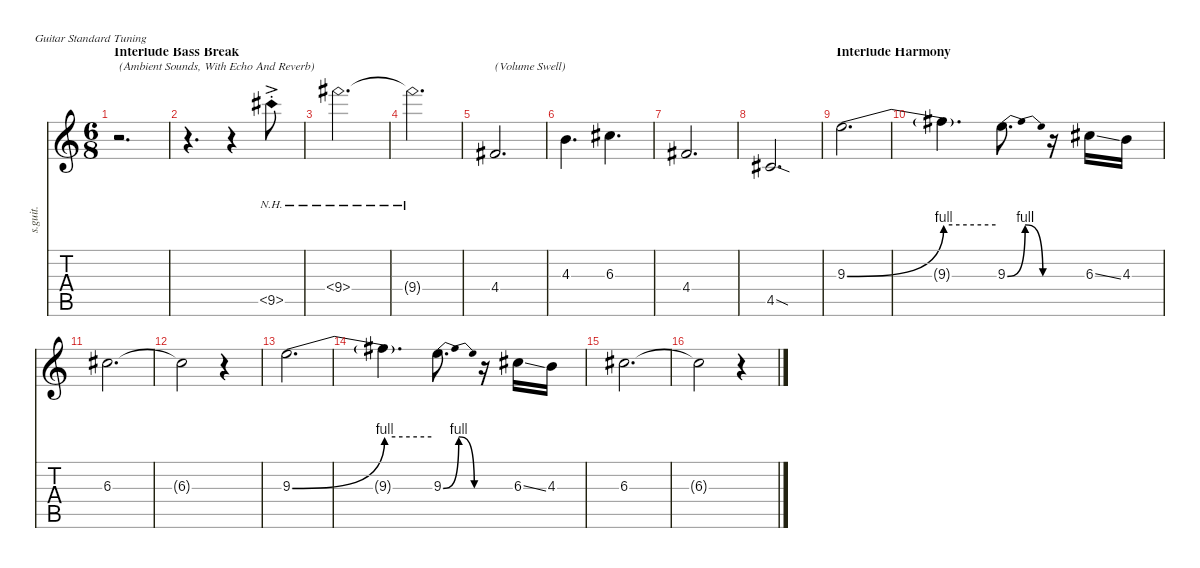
\defaultSystemsLayout 4
\hideDynamics
\bracketExtendMode nobrackets
\track ("James Hetfield - Rhythm Guitar" "s.guit.") {instrument distortionguitar}
\staff {score tabs}
\tuning (E4 B3 G3 D3 A2 E2)
\ts (6 8)
\beaming (8 2 2 2 2)
\section ("" "Interlude Bass Break")
\tempo (78 hide)
\clef g2
\ks c
r.2{d txt "(Ambient Sounds, With Echo And Reverb)" dy f} |
r.4{d} r.4 9.5{nh ac st acc #}.8{lyrics (0 "") lyrics (1 "") lyrics (2 "") lyrics (3 "") lyrics (4 "") dy ppp} |
9.4{nh}.2{d lyrics (0 "") lyrics (1 "") lyrics (2 "") lyrics (3 "") lyrics (4 "") dy pp} |
9.4{nh t}.2{d lyrics (0 "") lyrics (1 "") lyrics (2 "") lyrics (3 "") lyrics (4 "") dy p} |
4.4{acc #}.2{d txt "(Volume Swell)" lyrics (0 "") lyrics (1 "") lyrics (2 "") lyrics (3 "") lyrics (4 "") dy pp} |
4.3.4{d lyrics (0 "") lyrics (1 "") lyrics (2 "") lyrics (3 "") lyrics (4 "")} 6.3{acc #}.4{d lyrics (0 "") lyrics (1 "") lyrics (2 "") lyrics (3 "") lyrics (4 "")} |
4.4{acc #}.2{d lyrics (0 "") lyrics (1 "") lyrics (2 "") lyrics (3 "") lyrics (4 "")} |
4.5{sod acc #}.2{d lyrics (0 "") lyrics (1 "") lyrics (2 "") lyrics (3 "") lyrics (4 "")} |
\section ("" "Interlude Harmony")
9.3{be (bend 0 0 15 4)}.2{d lyrics (0 "") lyrics (1 "") lyrics (2 "") lyrics (3 "") lyrics (4 "") dy f} |
9.3{be (hold 0 4 60 4) t}.4{d lyrics (0 "") lyrics (1 "") lyrics (2 "") lyrics (3 "") lyrics (4 "") dy p} 9.3{be (bendrelease 0 0 30 4 30 4 60 0)}.8{d lyrics (0 "") lyrics (1 "") lyrics (2 "") lyrics (3 "") lyrics (4 "") dy f} r.16 6.3{ss acc #}.16{lyrics (0 "") lyrics (1 "") lyrics (2 "") lyrics (3 "") lyrics (4 "")} 4.3.16{lyrics (0 "") lyrics (1 "") lyrics (2 "") lyrics (3 "") lyrics (4 "")} |
6.3{acc #}.2{d lyrics (0 "") lyrics (1 "") lyrics (2 "") lyrics (3 "") lyrics (4 "")} |
6.3{t acc #}.2{lyrics (0 "") lyrics (1 "") lyrics (2 "") lyrics (3 "") lyrics (4 "")} r.4 |
9.3{be (bend 0 0 15 4)}.2{d lyrics (0 "") lyrics (1 "") lyrics (2 "") lyrics (3 "") lyrics (4 "")} |
9.3{be (hold 0 4 60 4) t}.4{d lyrics (0 "") lyrics (1 "") lyrics (2 "") lyrics (3 "") lyrics (4 "") dy p} 9.3{be (bendrelease 0 0 30 4 30 4 60 0)}.8{d lyrics (0 "") lyrics (1 "") lyrics (2 "") lyrics (3 "") lyrics (4 "") dy f} r.16 6.3{ss acc #}.16{lyrics (0 "") lyrics (1 "") lyrics (2 "") lyrics (3 "") lyrics (4 "")} 4.3.16{lyrics (0 "") lyrics (1 "") lyrics (2 "") lyrics (3 "") lyrics (4 "")} |
6.3{acc #}.2{d lyrics (0 "") lyrics (1 "") lyrics (2 "") lyrics (3 "") lyrics (4 "")} |
6.3{t acc #}.2{lyrics (0 "") lyrics (1 "") lyrics (2 "") lyrics (3 "") lyrics (4 "")} r.4
